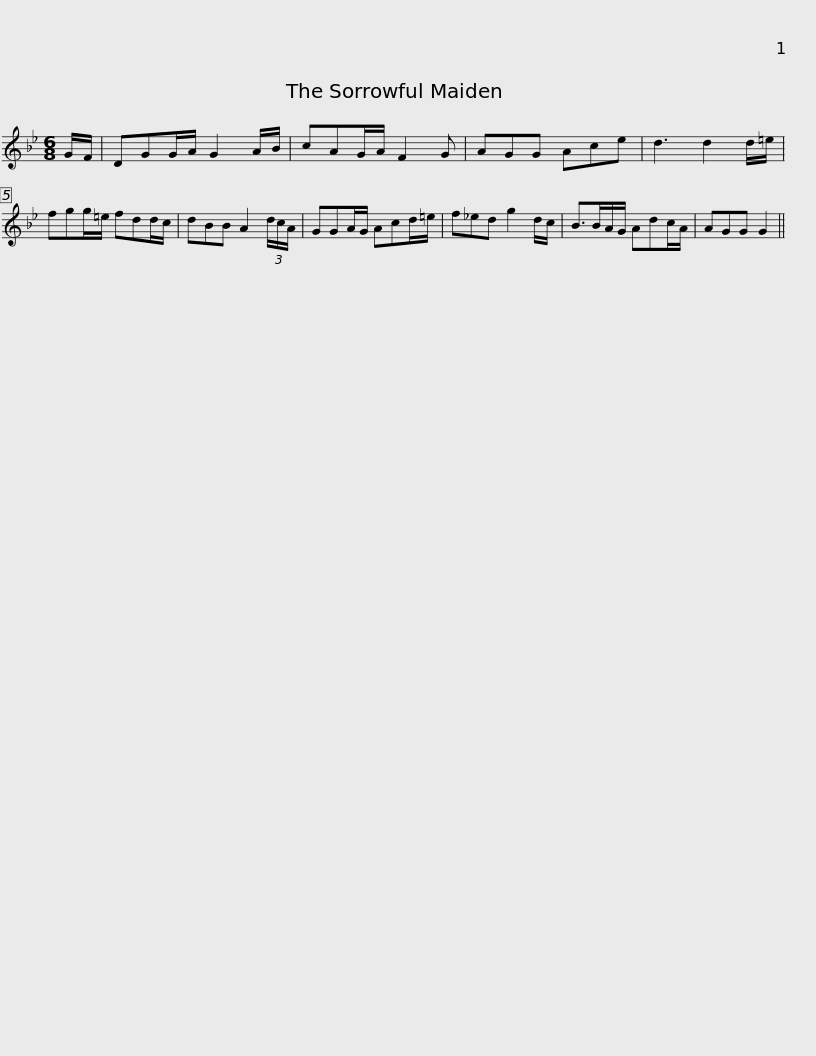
X:1
L:1/8
M:6/8
I:linebreak $
K:Gmin
V:1 treble
V:1
 G/F/ | DGG/A/ G2 A/B/ | cAG/A/ F2 G | AGG Ace | d3 d2 d/=e/ | %5
 fgg/=e/ fdd/c/ | dBB A2 (3d/c/A/ |$ GGA/G/ Acd/=e/ | f_ed g2 d/c/ | B>BA/G/ Adc/A/ | %10
 AGG G2 || %11
